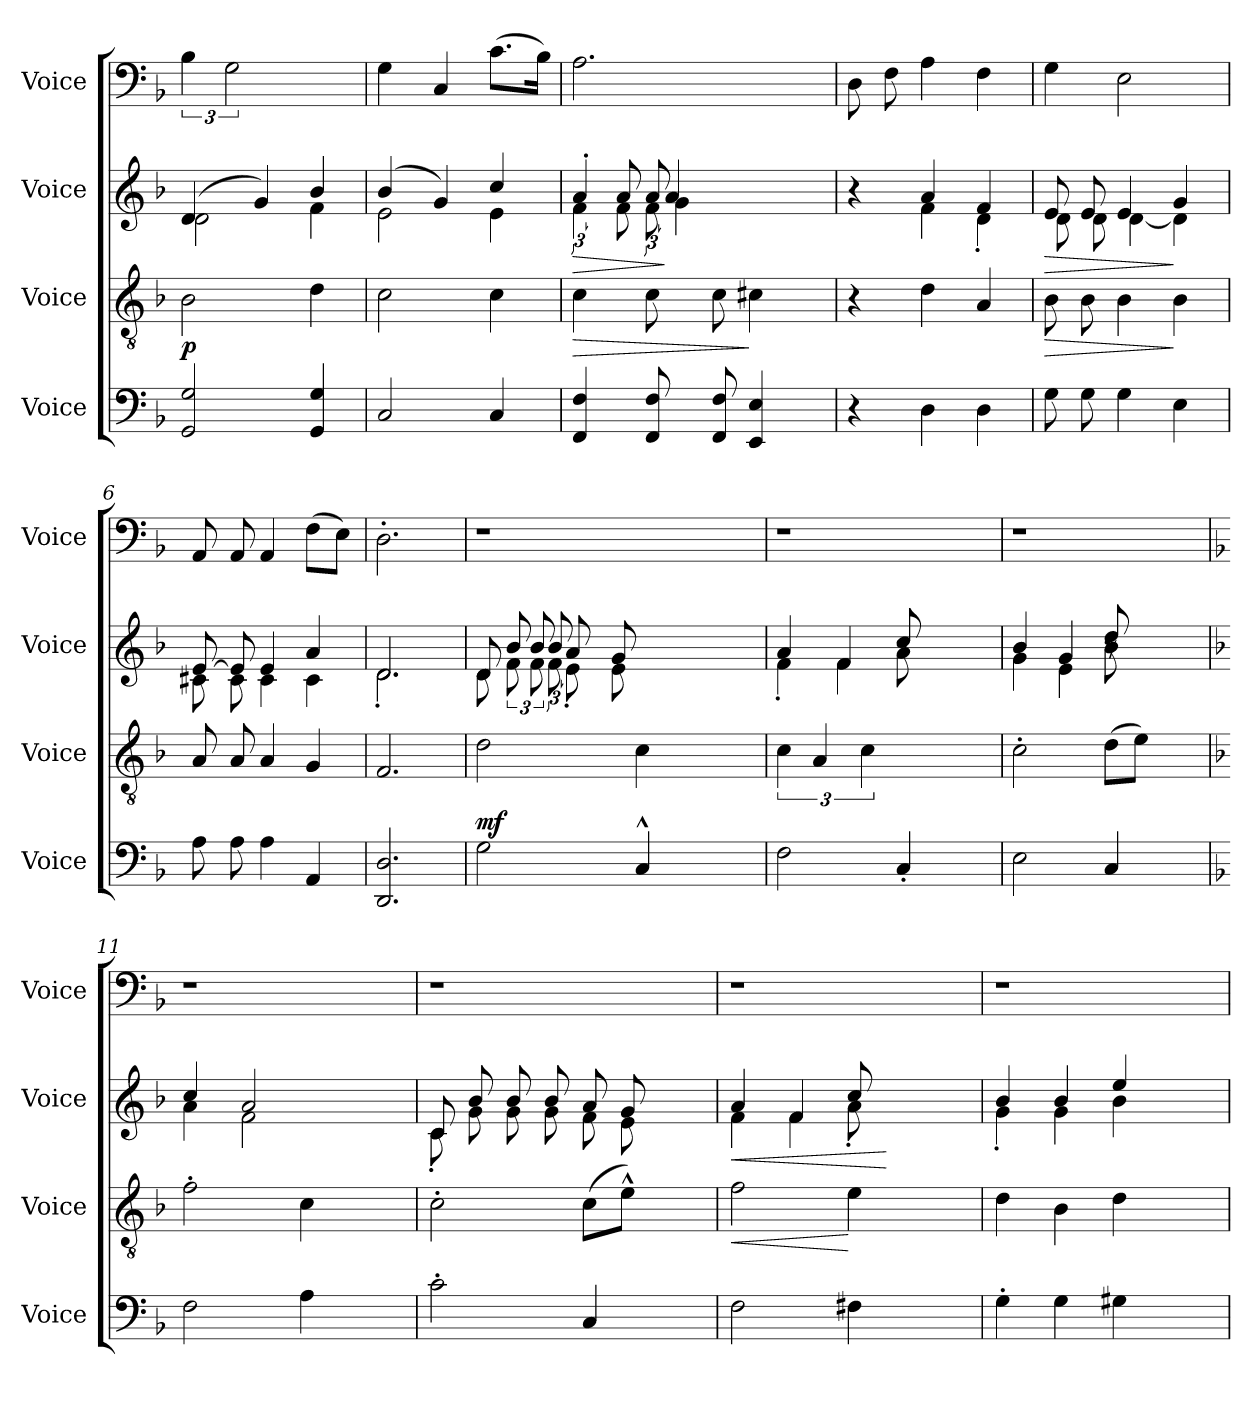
**kern	**dynam	**kern	**dynam	**kern	**dynam	**kern
*part4	*part4	*part3	*part3	*part2	*part2	*part1
*staff4	*staff4	*staff3	*staff3	*staff2	*staff2	*staff1
*I"Voice	*	*I"Voice	*	*I"Voice	*	*I"Voice
*I'Voice	*	*I'Voice	*	*I'Voice	*	*I'Voice
*clefF4	*	*clefGv2	*	*clefG2	*	*clefF4
*k[b-]	*	*k[b-]	*	*k[b-]	*	*k[b-]
=1	=1	=1	=1	=1	=1	=1
*	*	*	*	*^	*	*
!	!	!	!LO:DY:b	!	!	!	!
2GG/ 2G/	.	2B-\	p	(>4d/	2d\	.	6B-\
.	.	.	.	.	.	.	3G\
.	.	.	.	4g/)	.	.	.
4GG/ 4G/	.	4d\	.	4b-/	4f\	.	4ryy
=2	=2	=2	=2	=2	=2	=2	=2
2C/	.	2c\	.	(>4b-/	2e\	.	4G\
.	.	.	.	4g/)	.	.	4C/
4C/	.	4c\	.	4cc/	4e\	.	(>8.c\L
.	.	.	.	.	.	.	16B-\Jk)
*	*	*	*	*v	*v	*	*
=3	=3	=3	=3	=3	=3	=3
!	!	!	!LO:HP:b	!	!LO:HP:b	!
*	*	*	*	*^	*	*
*	*	*	*	*	*^	*	*
*	*	*	*	*	*	*^	*	*
4FF/ 4F/	.	4c\	>	4a'>/	6f\	6ryy	4ryy	>	2.A\
.	.	.	.	.	8f\	8a/	.	.	.
8FF/ 8F/	.	8c\	.	8a/	.	.	12f\	.	.
.	.	.	.	.	4g\	4a/	.	]	.
.	.	.	.	.	.	.	24%5ryy	.	.
8FF/ 8F/	.	8c\	.	24%5ryy	.	.	.	.	.
4EE/ 4E/	.	4c#X\	]	.	.	.	.	.	.
.	.	.	.	.	24%5ryy	24%5ryy	24%5ryy	.	.
.	.	.	.	6ryy	.	.	.	.	.
*	*	*	*	*	*v	*v	*v	*	*
=4	=4	=4	=4	=4	=4	=4	=4
4r	.	4r	.	4r	4ryy	.	8D\
.	.	.	.	.	.	.	8F\
4D\	.	4d\	.	4a/	4f\	.	4A\
4D\	.	4A/	.	4f/	4d'<\	.	4F\
=5	=5	=5	=5	=5	=5	=5	=5
!	!	!	!LO:HP:b	!	!	!LO:HP:b	!
8G\	.	8B-\	>	8e/	8d\	>	4G\
8G\	.	8B-\	.	8e/	8d\	.	.
4G\	.	4B-\	.	4e/	[<4d\	.	2E\
4E\	.	4B-\	]	4g/	4d\]	]	.
!!LO:LB:g=z
=6	=6	=6	=6	=6	=6	=6	=6
8A\	.	8A/	.	[>8e/	8c#X\	.	8AA/
8A\	.	8A/	.	8e/]	8c#\	.	8AA/
4A\	.	4A/	.	4e/	4c#\	.	4AA/
4AA/	.	4G/	.	4a/	4c#\	.	(>8F\L
.	.	.	.	.	.	.	8E\J)
=7	=7	=7	=7	=7	=7	=7	=7
2.DD/ 2.D/	.	2.F/	.	2.d/	2.d'<\	.	2.D'<\
=8	=8	=8	=8	=8	=8	=8	=8
*	*	*	*	*^	*^	*	*
*	*	*	*	*	*	*^	*	*	*
!	!LO:DY:a	!	!	!	!	!	!	!	!LO:DY:a	!
!	!	!	!	!	!	!	!	!	!LO:DY:n=1:b	!
2G\	mf	2d\	.	8d/	8d\	24%5ryy	4ryy	24%7ryy	mf mf	1rF
.	.	.	.	8b-/	12f\	.	.	.	.	.
.	.	.	.	.	12f\	8b-/	.	.	.	.
.	.	.	.	8b-/	.	.	12f\	.	.	.
.	.	.	.	.	8e'<\	.	.	8a/	.	.
.	.	.	.	.	.	24%11ryy	24%11ryy	.	.	.
.	.	.	.	24%11ryy	.	.	.	.	.	.
.	.	.	.	.	8e\	.	.	8g/	.	.
4C^^>/	.	4c\	.	.	.	.	.	.	.	.
.	.	.	.	.	24%11ryy	.	.	24%11ryy	.	.
4ryy	.	4ryy	.	.	.	.	.	.	.	.
.	.	.	.	.	.	24%5ryy	24%5ryy	.	.	.
.	.	.	.	6ryy	.	.	.	.	.	.
*	*	*	*	*	*	*v	*v	*v	*	*
=9	=9	=9	=9	=9	=9	=9	=9	=9
2F\	.	6c\	.	4a/	4f'<\	2ryy	.	1rF
.	.	6A/	.	.	.	.	.	.
.	.	.	.	4f/	4f\	.	.	.
.	.	6c\	.	.	.	.	.	.
4C'>/	.	2ryy	.	8r	8a\	8cc/	.	.
.	.	.	.	4.ryy	4.ryy	4.ryy	.	.
4ryy	.	.	.	.	.	.	.	.
=10	=10	=10	=10	=10	=10	=10	=10	=10
2E\	.	2c'<'<\	.	4b-/	4g\	2ryy	.	1rF
.	.	.	.	4g/	4e\	.	.	.
4C/	.	(>8d\L	.	8r	8b-\	8dd/	.	.
.	.	8e\J)	.	4.ryy	4.ryy	4.ryy	.	.
4ryy	.	4ryy	.	.	.	.	.	.
*	*	*	*	*v	*v	*v	*	*
!!LO:PB:g=z
=11	=11	=11	=11	=11	=11	=11
*k[b-]	*	*k[b-]	*	*k[b-]	*	*k[b-]
*	*	*	*	*^	*	*
2F\	.	2f'<\	.	4cc/	4a\	.	1r
.	.	.	.	2a/	2f\	.	.
4A\	.	4c\	.	.	.	.	.
4ryy	.	4ryy	.	4ryy	4ryy	.	.
=12	=12	=12	=12	=12	=12	=12	=12
2c'>\	.	2c'<\	.	8c/	8c'<\	.	1r
.	.	.	.	8b-/	8g\	.	.
.	.	.	.	8b-/	8g\	.	.
.	.	.	.	8b-/	8g\	.	.
4C/	.	(>8c\L	.	8a/	8f\	.	.
.	.	8e^^>\J)	.	8g/	8e\	.	.
4ryy	.	4ryy	.	4ryy	4ryy	.	.
=13	=13	=13	=13	=13	=13	=13	=13
!	!	!	!LO:HP:b	!	!	!LO:HP:b	!
*	*	*	*	*	*^	*	*
2F\	.	2f\	<	4a/	4f\	2ryy	<	1r
.	.	.	.	4f/	4f\	.	.	.
4F#X\	.	4e\	[	8r	8a'<\	8cc/	.	.
.	.	.	.	4.ryy	4.ryy	4.ryy	[	.
4ryy	.	4ryy	.	.	.	.	.	.
*	*	*	*	*	*v	*v	*	*
=14	=14	=14	=14	=14	=14	=14	=14
4G'>'>\	.	4d\	.	4b-/	4g'<'<\	.	1r
4G\	.	4B-\	.	4b-/	4g\	.	.
4G#X\	.	4d\	.	4ee/	4b-\	.	.
4ryy	.	4ryy	.	4ryy	4ryy	.	.
*	*	*	*	*v	*v	*	*
=	=	=	=	=	=	=
*-	*-	*-	*-	*-	*-	*-
